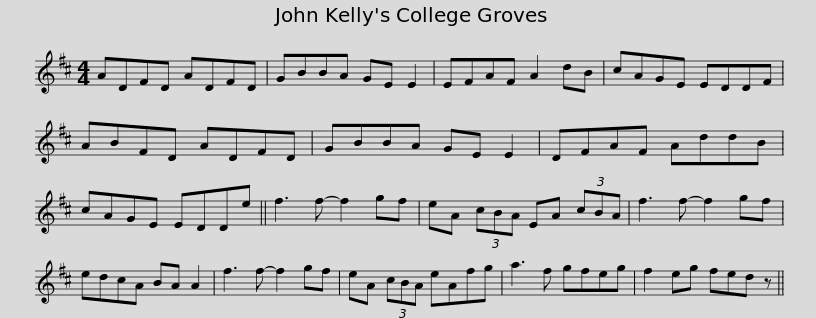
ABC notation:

X:1
L:1/8
M:4/4
I:linebreak $
K:D
V:1 treble
V:1
 ADFD ADFD | GBBA GE E2 | EFAF A2 dB | cAGE EDDF | ABFD ADFD | %5
 GBBA GE E2 |$ DFAF AddB | cAGE EDDe || f3 f- f2 gf | eA (3cBA EA (3cBA | %10
 f3 f- f2 gf | edcA BA A2 |$ f3 f- f2 gf | eA (3cBA eAfg | a3 f gfeg | %15
 f2 eg fed z || %16
